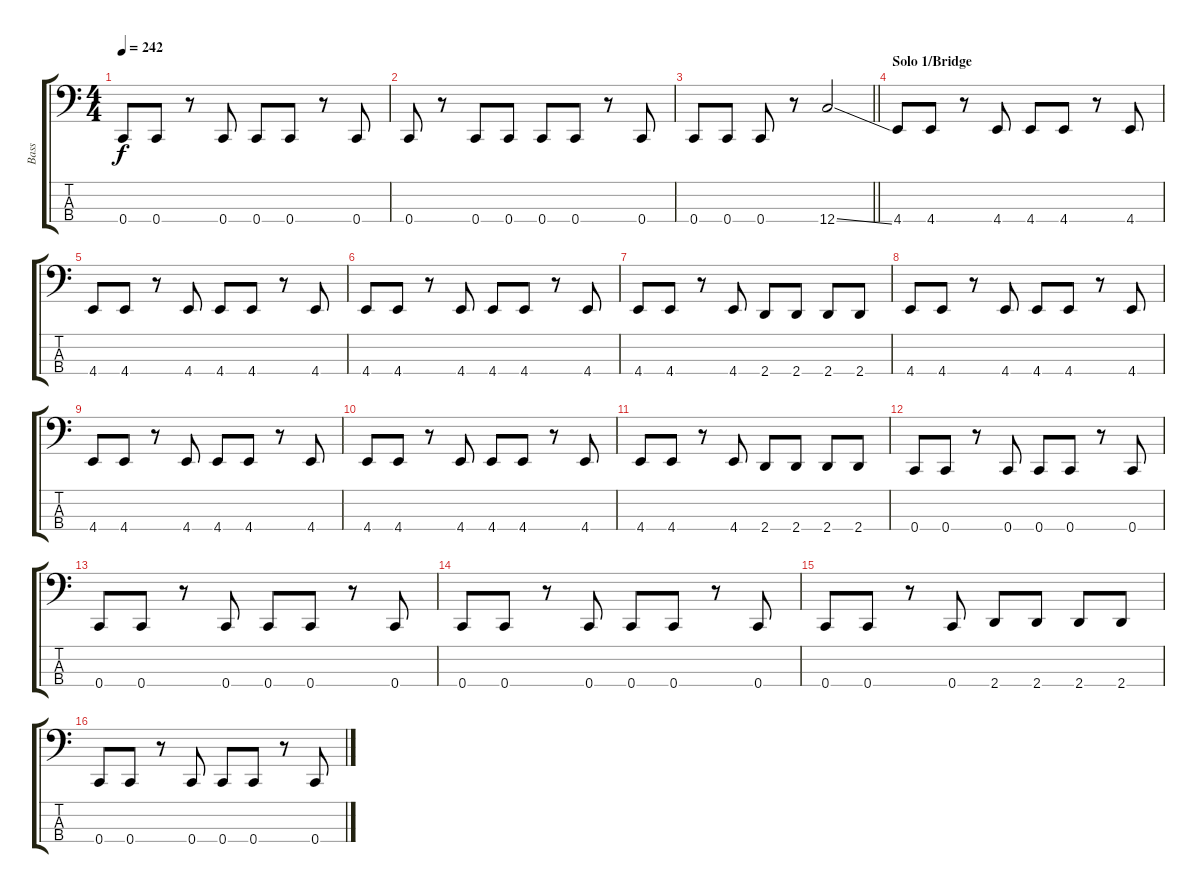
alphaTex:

\track ("Bass" "Bass") {instrument electricbasspick}
\staff {score tabs}
\tuning (F2 C2 G1 C1) {hide}
\ts (4 4)
\tempo 242
\clef f4
\ks c
0.4.8{dy f} 0.4.8 r.8 0.4.8 0.4.8 0.4.8 r.8 0.4.8 |
0.4.8 r.8 0.4.8 0.4.8 0.4.8 0.4.8 r.8 0.4.8 |
\barLineRight lightlight
0.4.8 0.4.8 0.4.8 r.8 12.4{ss}.2 |
\section ("" "Solo 1/Bridge")
4.4.8 4.4.8 r.8 4.4.8 4.4.8 4.4.8 r.8 4.4.8 |
4.4.8 4.4.8 r.8 4.4.8 4.4.8 4.4.8 r.8 4.4.8 |
4.4.8 4.4.8 r.8 4.4.8 4.4.8 4.4.8 r.8 4.4.8 |
4.4.8 4.4.8 r.8 4.4.8 2.4.8 2.4.8 2.4.8 2.4.8 |
4.4.8 4.4.8 r.8 4.4.8 4.4.8 4.4.8 r.8 4.4.8 |
4.4.8 4.4.8 r.8 4.4.8 4.4.8 4.4.8 r.8 4.4.8 |
4.4.8 4.4.8 r.8 4.4.8 4.4.8 4.4.8 r.8 4.4.8 |
4.4.8 4.4.8 r.8 4.4.8 2.4.8 2.4.8 2.4.8 2.4.8 |
0.4.8 0.4.8 r.8 0.4.8 0.4.8 0.4.8 r.8 0.4.8 |
0.4.8 0.4.8 r.8 0.4.8 0.4.8 0.4.8 r.8 0.4.8 |
0.4.8 0.4.8 r.8 0.4.8 0.4.8 0.4.8 r.8 0.4.8 |
0.4.8 0.4.8 r.8 0.4.8 2.4.8 2.4.8 2.4.8 2.4.8 |
0.4.8 0.4.8 r.8 0.4.8 0.4.8 0.4.8 r.8 0.4.8
